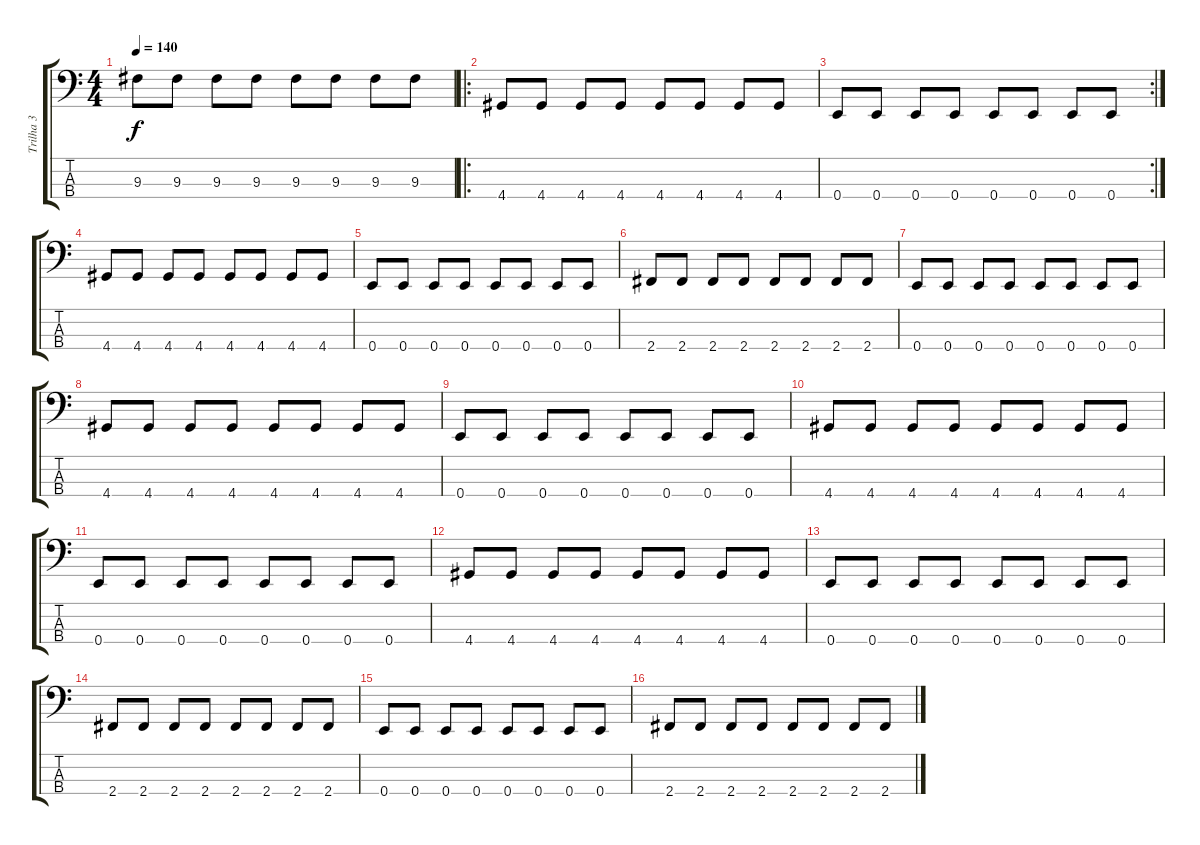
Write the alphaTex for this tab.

\track ("Trilha 3" "Trilha 3") {instrument electricbassfinger}
\staff {score tabs}
\tuning (G2 D2 A1 E1) {hide}
\ts (4 4)
\tempo 140
\clef f4
\ks c
9.3.8{dy f} 9.3.8 9.3.8 9.3.8 9.3.8 9.3.8 9.3.8 9.3.8 |
\ro
4.4.8 4.4.8 4.4.8 4.4.8 4.4.8 4.4.8 4.4.8 4.4.8 |
\rc 2
0.4.8 0.4.8 0.4.8 0.4.8 0.4.8 0.4.8 0.4.8 0.4.8 |
4.4.8 4.4.8 4.4.8 4.4.8 4.4.8 4.4.8 4.4.8 4.4.8 |
0.4.8 0.4.8 0.4.8 0.4.8 0.4.8 0.4.8 0.4.8 0.4.8 |
2.4.8 2.4.8 2.4.8 2.4.8 2.4.8 2.4.8 2.4.8 2.4.8 |
0.4.8 0.4.8 0.4.8 0.4.8 0.4.8 0.4.8 0.4.8 0.4.8 |
4.4.8 4.4.8 4.4.8 4.4.8 4.4.8 4.4.8 4.4.8 4.4.8 |
0.4.8 0.4.8 0.4.8 0.4.8 0.4.8 0.4.8 0.4.8 0.4.8 |
4.4.8 4.4.8 4.4.8 4.4.8 4.4.8 4.4.8 4.4.8 4.4.8 |
0.4.8 0.4.8 0.4.8 0.4.8 0.4.8 0.4.8 0.4.8 0.4.8 |
4.4.8 4.4.8 4.4.8 4.4.8 4.4.8 4.4.8 4.4.8 4.4.8 |
0.4.8 0.4.8 0.4.8 0.4.8 0.4.8 0.4.8 0.4.8 0.4.8 |
2.4.8 2.4.8 2.4.8 2.4.8 2.4.8 2.4.8 2.4.8 2.4.8 |
0.4.8 0.4.8 0.4.8 0.4.8 0.4.8 0.4.8 0.4.8 0.4.8 |
2.4.8 2.4.8 2.4.8 2.4.8 2.4.8 2.4.8 2.4.8 2.4.8
